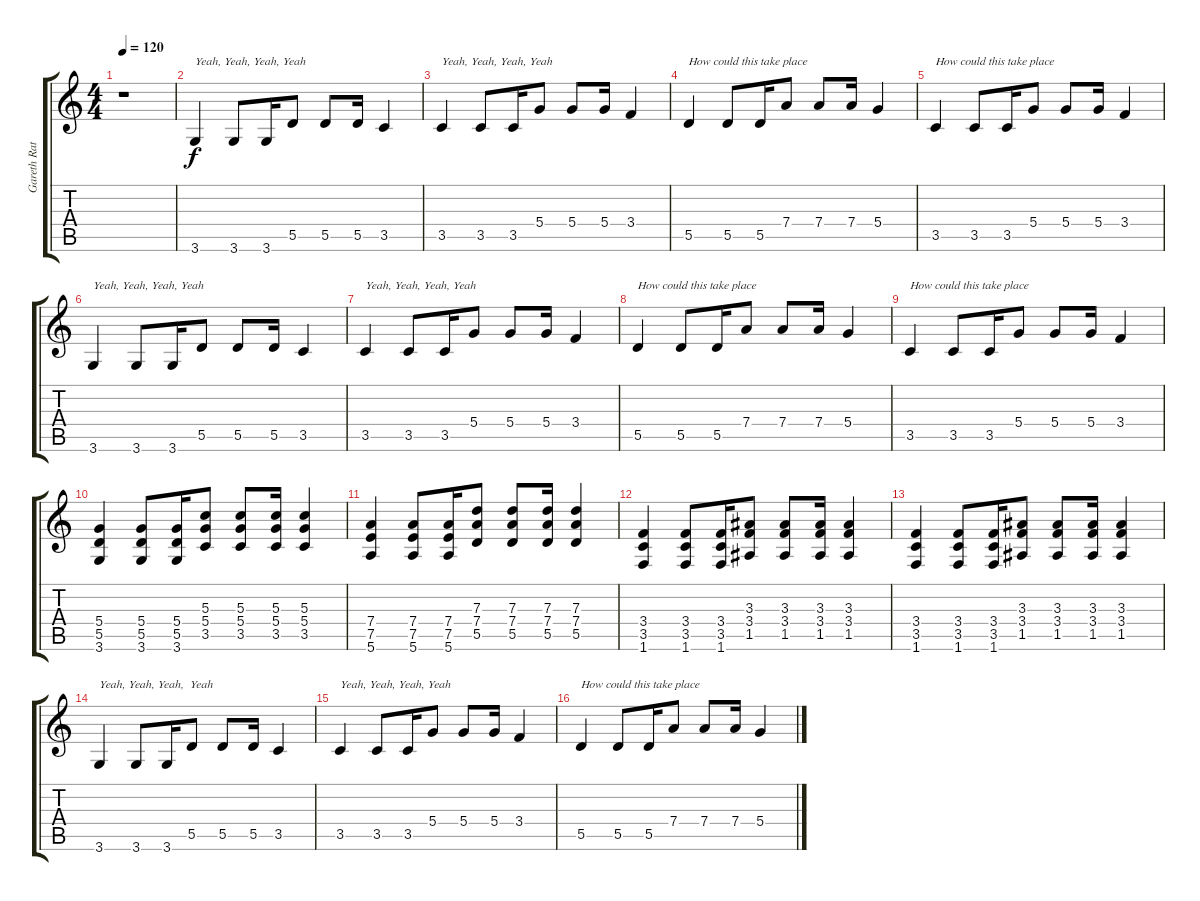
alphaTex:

\track ("Gareth Ratcliffe" "Gareth Rat") {instrument distortionguitar}
\staff {score tabs}
\tuning (E4 B3 G3 D3 A2 E2) {hide}
\ts (4 4)
\tempo 120
\clef g2
\ks c
r.1{dy f} |
3.6.4{txt "Yeah, Yeah, Yeah, Yeah"} 3.6.8 3.6.16 5.5.8 5.5.8 5.5.16 3.5.4 |
3.5.4{txt "Yeah, Yeah, Yeah, Yeah"} 3.5.8 3.5.16 5.4.8 5.4.8 5.4.16 3.4.4 |
5.5.4{txt "How could this take place"} 5.5.8 5.5.16 7.4.8 7.4.8 7.4.16 5.4.4 |
3.5.4{txt "How could this take place"} 3.5.8 3.5.16 5.4.8 5.4.8 5.4.16 3.4.4 |
3.6.4{txt "Yeah, Yeah, Yeah, Yeah"} 3.6.8 3.6.16 5.5.8 5.5.8 5.5.16 3.5.4 |
3.5.4{txt "Yeah, Yeah, Yeah, Yeah"} 3.5.8 3.5.16 5.4.8 5.4.8 5.4.16 3.4.4 |
5.5.4{txt "How could this take place"} 5.5.8 5.5.16 7.4.8 7.4.8 7.4.16 5.4.4 |
3.5.4{txt "How could this take place"} 3.5.8 3.5.16 5.4.8 5.4.8 5.4.16 3.4.4 |
(5.4 5.5 3.6).4 (5.4 5.5 3.6).8 (5.4 5.5 3.6).16 (5.3 5.4 3.5).8 (5.3 5.4 3.5).8 (5.3 5.4 3.5).16 (5.3 5.4 3.5).4 |
(7.4 7.5 5.6).4 (7.4 7.5 5.6).8 (7.4 7.5 5.6).16 (7.3 7.4 5.5).8 (7.3 7.4 5.5).8 (7.3 7.4 5.5).16 (7.3 7.4 5.5).4 |
(3.4 3.5 1.6).4 (3.4 3.5 1.6).8 (3.4 3.5 1.6).16 (3.3 3.4 1.5).8 (3.3 3.4 1.5).8 (3.3 3.4 1.5).16 (3.3 3.4 1.5).4 |
(3.4 3.5 1.6).4 (3.4 3.5 1.6).8 (3.4 3.5 1.6).16 (3.3 3.4 1.5).8 (3.3 3.4 1.5).8 (3.3 3.4 1.5).16 (3.3 3.4 1.5).4 |
3.6.4{txt "Yeah, Yeah, Yeah,  Yeah"} 3.6.8 3.6.16 5.5.8 5.5.8 5.5.16 3.5.4 |
3.5.4{txt "Yeah, Yeah, Yeah, Yeah"} 3.5.8 3.5.16 5.4.8 5.4.8 5.4.16 3.4.4 |
5.5.4{txt "How could this take place"} 5.5.8 5.5.16 7.4.8 7.4.8 7.4.16 5.4.4
